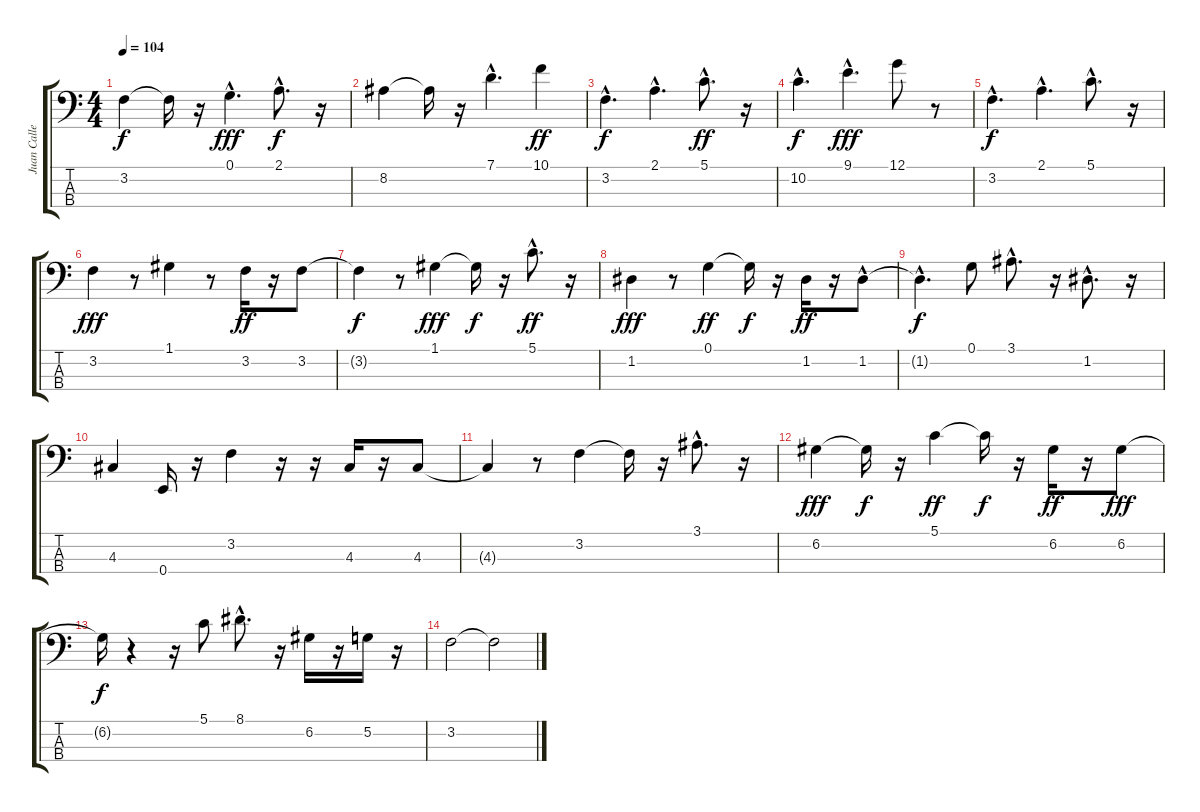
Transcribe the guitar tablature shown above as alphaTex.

\track ("Juan Calleros" "Juan Calle") {instrument electricbassfinger}
\staff {score tabs}
\tuning (G2 D2 A1 E1) {hide}
\ts (4 4)
\tempo 104
\clef f4
\ks c
3.2.4{dy f} 3.2{t}.16 r.16 0.1{hac}.4{d dy fff} 2.1{hac}.8{d dy f} r.16 |
8.2.4 8.2{t}.16 r.16 7.1{hac}.4{d} 10.1.4{dy ff} |
3.2{hac}.4{d dy f} 2.1{hac}.4{d} 5.1{hac}.8{d dy ff} r.16 |
10.2{hac}.4{d dy f} 9.1{hac}.4{d dy fff} 12.1.8 r.8 |
3.2{hac}.4{d dy f} 2.1{hac}.4{d} 5.1{hac}.8{d} r.16 |
3.2.4{dy fff} r.8 1.1.4 r.8 3.2.16{dy ff} r.16 3.2.8 |
3.2{t}.4{dy f} r.8 1.1.4{dy fff} 1.1{t}.16{dy f} r.16 5.1{hac}.8{d dy ff} r.16 |
1.2.4{dy fff} r.8 0.1.4{dy ff} 0.1{t}.16{dy f} r.16 1.2.16{dy ff} r.16 1.2{hac}.8 |
1.2{hac t}.4{d dy f} 0.1.8 3.1{hac}.8{d} r.16 1.2{hac}.8{d} r.16 |
4.3.4 0.4.16 r.16 3.2.4 r.16 r.16 4.3.16 r.16 4.3.8 |
4.3{t}.4 r.8 3.2.4 3.2{t}.16 r.16 3.1{hac}.8{d} r.16 |
6.2.4{dy fff} 6.2{t}.16{dy f} r.16 5.1.4{dy ff} 5.1{t}.16{dy f} r.16 6.2.16{dy ff} r.16 6.2.8{dy fff} |
6.2{t}.16{dy f} r.4 r.16 5.1.8 8.1{hac}.8{d} r.16 6.2.16 r.16 5.2.16 r.16 |
3.2.2 3.2{t}.2
